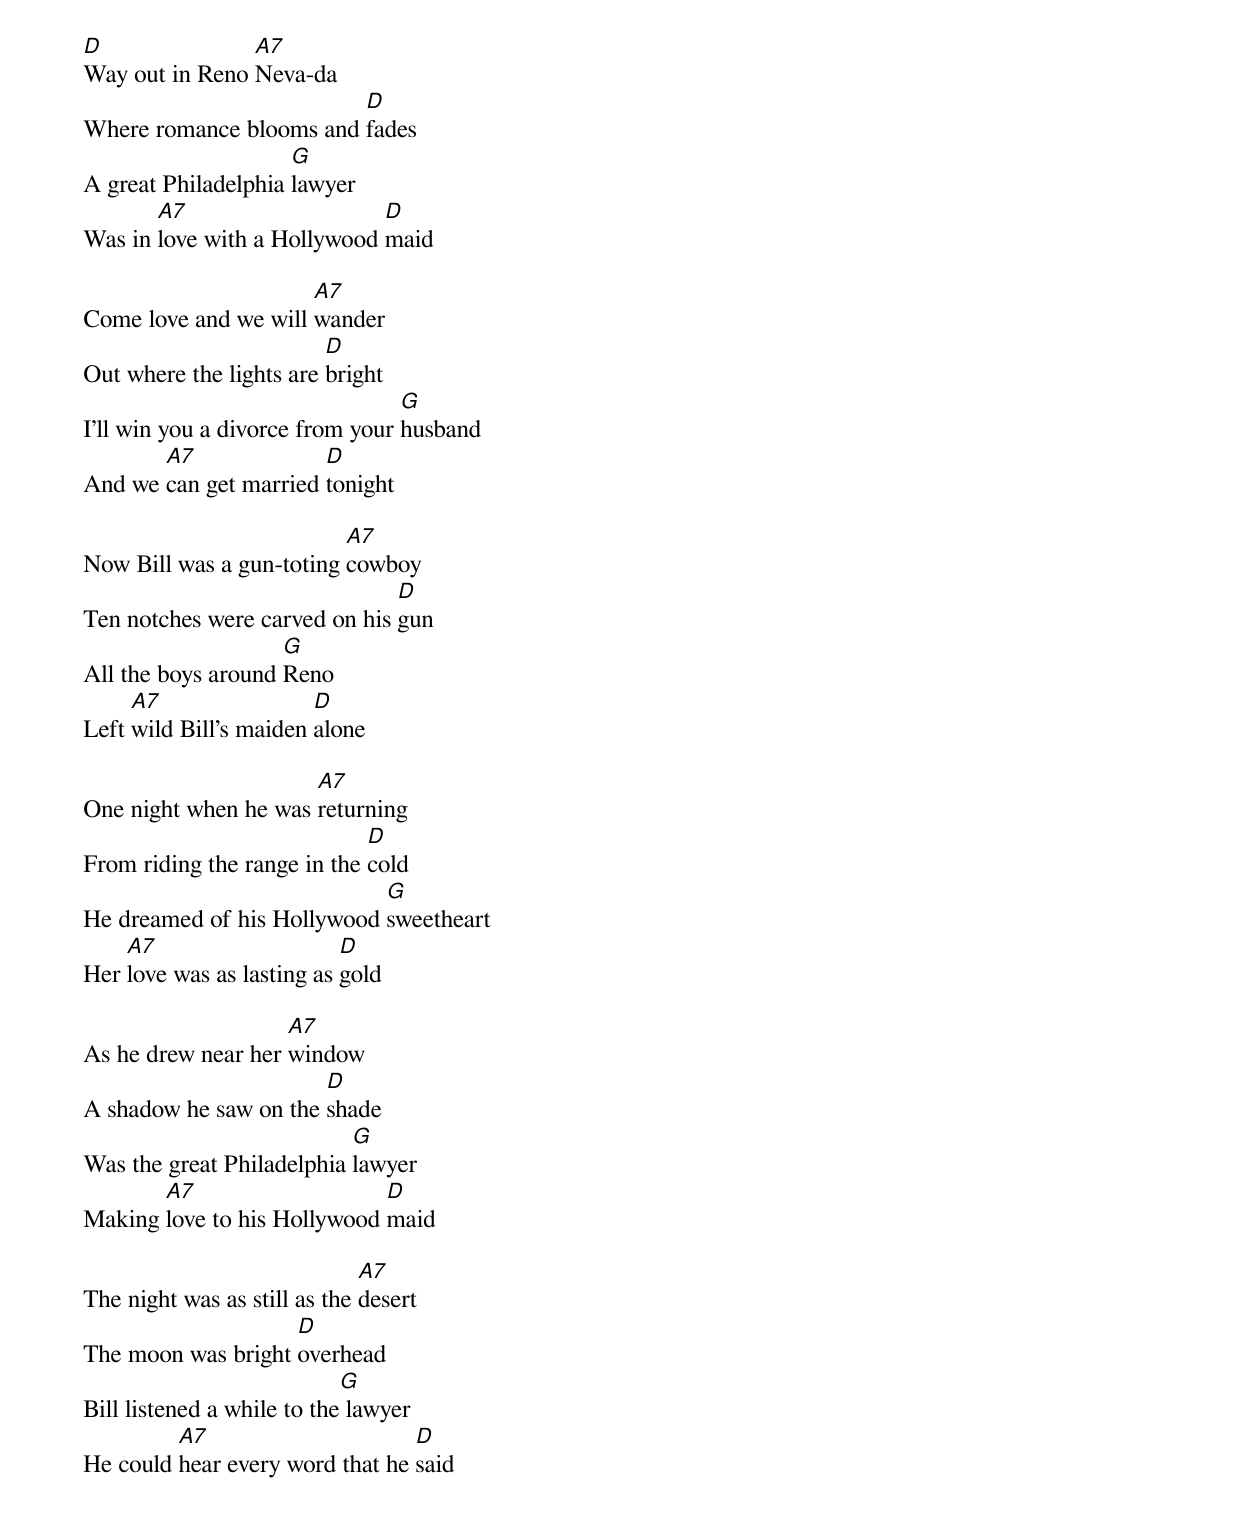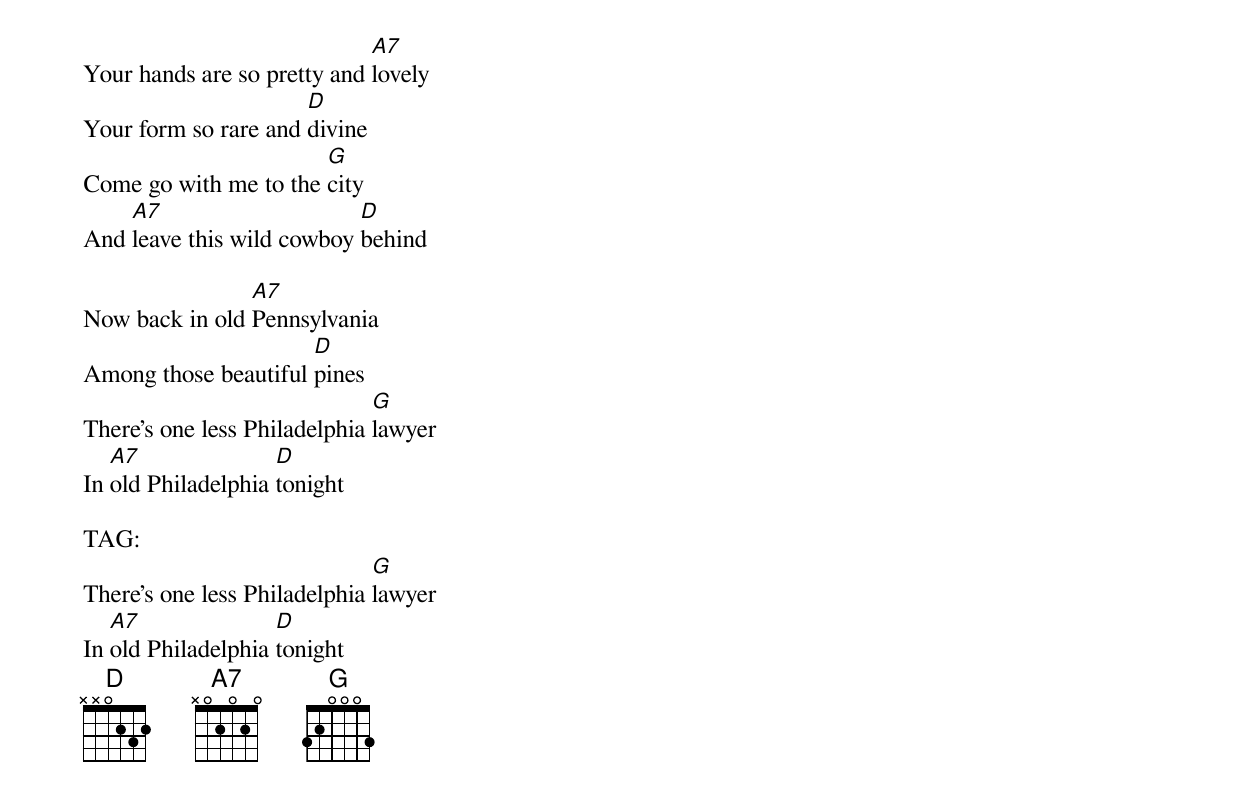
D               A7
Way out in Reno Neva-da
                         D
Where romance blooms and fades
                     G
A great Philadelphia lawyer
       A7                    D
Was in love with a Hollywood maid

                      A7
Come love and we will wander
                         D
Out where the lights are bright
                                 G
I'll win you a divorce from your husband
       A7              D
And we can get married tonight

                          A7
Now Bill was a gun-toting cowboy
                               D
Ten notches were carved on his gun
                    G
All the boys around Reno
     A7                 D
Left wild Bill's maiden alone

                      A7
One night when he was returning
                             D
From riding the range in the cold
                            G
He dreamed of his Hollywood sweetheart
    A7                     D
Her love was as lasting as gold

                    A7
As he drew near her window
                       D
A shadow he saw on the shade
                           G
Was the great Philadelphia lawyer
       A7                    D
Making love to his Hollywood maid

                              A7
The night was as still as the desert
                    D
The moon was bright overhead
                            G
Bill listened a while to the lawyer
         A7                      D
He could hear every word that he said

                             A7
Your hands are so pretty and lovely
                      D
Your form so rare and divine
                       G
Come go with me to the city
    A7                     D
And leave this wild cowboy behind

                A7
Now back in old Pennsylvania
                      D
Among those beautiful pines
                              G
There's one less Philadelphia lawyer
   A7               D
In old Philadelphia tonight

TAG:
                              G
There's one less Philadelphia lawyer
   A7               D
In old Philadelphia tonight
